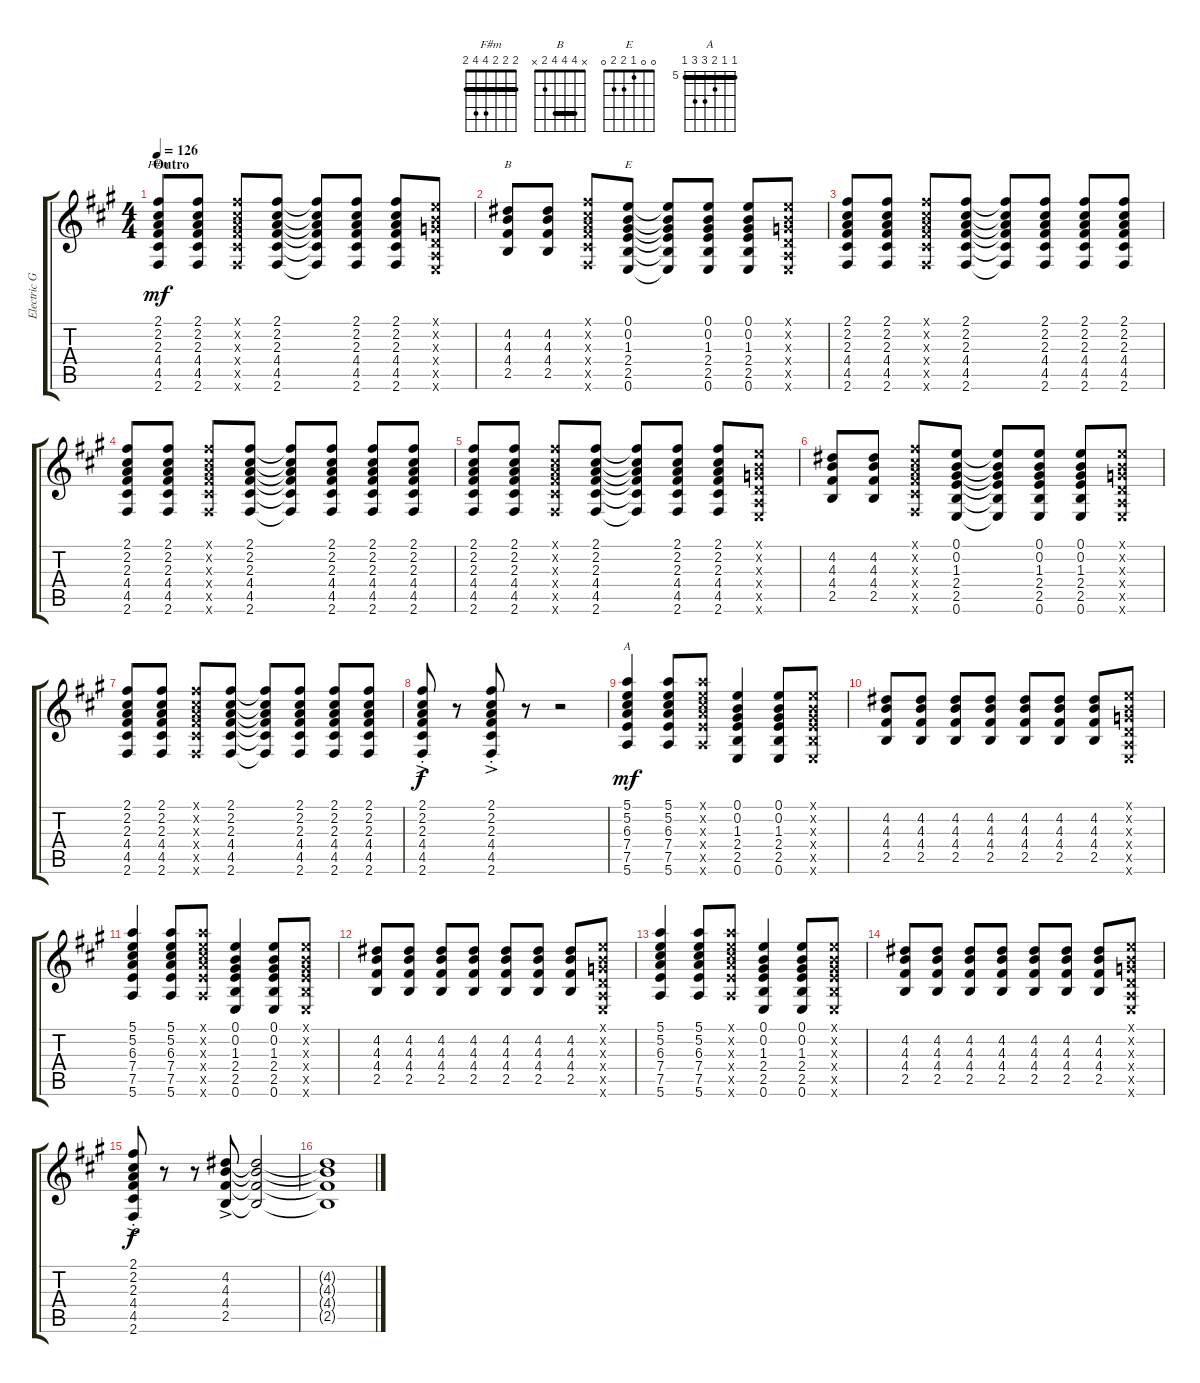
\track ("Electric Guitar 1" "Electric G") {instrument electricguitarclean}
\staff {score tabs}
\tuning (E4 B3 G3 D3 A2 E2) {hide}
\chord ("F#m" 2 2 2 4 4 2) {barre 2}
\chord ("B" x 4 4 4 2 x) {barre 4}
\chord ("E" 0 0 1 2 2 0)
\chord ("A" 5 5 6 7 7 5) {firstfret 5 barre 5}
\ts (4 4)
\section ("" "Outro")
\tempo 126
\clef g2
\ks a
(2.1 2.2 2.3 4.4 4.5 2.6).8{ch "F#m" dy mf} (2.1 2.2 2.3 4.4 4.5 2.6).8 (2.1{x} 2.2{x} 2.3{x} 4.4{x} 4.5{x} 2.6{x}).8 (2.1 2.2 2.3 4.4 4.5 2.6).8 (2.1{t} 2.2{t} 2.3{t} 4.4{t} 4.5{t} 2.6{t}).8 (2.1 2.2 2.3 4.4 4.5 2.6).8 (2.1 2.2 2.3 4.4 4.5 2.6).8 (0.1{x} 0.2{x} 0.3{x} 0.4{x} 0.5{x} 0.6{x}).8 |
(4.2 4.3 4.4 2.5).8{ch "B"} (4.2 4.3 4.4 2.5).8 (2.1{x} 2.2{x} 2.3{x} 4.4{x} 4.5{x} 2.6{x}).8 (0.1 0.2 1.3 2.4 2.5 0.6).8{ch "E"} (0.1{t} 0.2{t} 1.3{t} 2.4{t} 2.5{t} 0.6{t}).8 (0.1 0.2 1.3 2.4 2.5 0.6).8 (0.1 0.2 1.3 2.4 2.5 0.6).8 (0.1{x} 0.2{x} 0.3{x} 0.4{x} 0.5{x} 0.6{x}).8 |
(2.1 2.2 2.3 4.4 4.5 2.6).8 (2.1 2.2 2.3 4.4 4.5 2.6).8 (2.1{x} 2.2{x} 2.3{x} 4.4{x} 4.5{x} 2.6{x}).8 (2.1 2.2 2.3 4.4 4.5 2.6).8 (2.1{t} 2.2{t} 2.3{t} 4.4{t} 4.5{t} 2.6{t}).8 (2.1 2.2 2.3 4.4 4.5 2.6).8 (2.1 2.2 2.3 4.4 4.5 2.6).8 (2.1 2.2 2.3 4.4 4.5 2.6).8 |
(2.1 2.2 2.3 4.4 4.5 2.6).8 (2.1 2.2 2.3 4.4 4.5 2.6).8 (2.1{x} 2.2{x} 2.3{x} 4.4{x} 4.5{x} 2.6{x}).8 (2.1 2.2 2.3 4.4 4.5 2.6).8 (2.1{t} 2.2{t} 2.3{t} 4.4{t} 4.5{t} 2.6{t}).8 (2.1 2.2 2.3 4.4 4.5 2.6).8 (2.1 2.2 2.3 4.4 4.5 2.6).8 (2.1 2.2 2.3 4.4 4.5 2.6).8 |
(2.1 2.2 2.3 4.4 4.5 2.6).8 (2.1 2.2 2.3 4.4 4.5 2.6).8 (2.1{x} 2.2{x} 2.3{x} 4.4{x} 4.5{x} 2.6{x}).8 (2.1 2.2 2.3 4.4 4.5 2.6).8 (2.1{t} 2.2{t} 2.3{t} 4.4{t} 4.5{t} 2.6{t}).8 (2.1 2.2 2.3 4.4 4.5 2.6).8 (2.1 2.2 2.3 4.4 4.5 2.6).8 (0.1{x} 0.2{x} 0.3{x} 0.4{x} 0.5{x} 0.6{x}).8 |
(4.2 4.3 4.4 2.5).8 (4.2 4.3 4.4 2.5).8 (2.1{x} 2.2{x} 2.3{x} 4.4{x} 4.5{x} 2.6{x}).8 (0.1 0.2 1.3 2.4 2.5 0.6).8 (0.1{t} 0.2{t} 1.3{t} 2.4{t} 2.5{t} 0.6{t}).8 (0.1 0.2 1.3 2.4 2.5 0.6).8 (0.1 0.2 1.3 2.4 2.5 0.6).8 (0.1{x} 0.2{x} 0.3{x} 0.4{x} 0.5{x} 0.6{x}).8 |
(2.1 2.2 2.3 4.4 4.5 2.6).8 (2.1 2.2 2.3 4.4 4.5 2.6).8 (2.1{x} 2.2{x} 2.3{x} 4.4{x} 4.5{x} 2.6{x}).8 (2.1 2.2 2.3 4.4 4.5 2.6).8 (2.1{t} 2.2{t} 2.3{t} 4.4{t} 4.5{t} 2.6{t}).8 (2.1 2.2 2.3 4.4 4.5 2.6).8 (2.1 2.2 2.3 4.4 4.5 2.6).8 (2.1 2.2 2.3 4.4 4.5 2.6).8 |
(2.1{ac st} 2.2{ac st} 2.3{ac st} 4.4{ac st} 4.5{ac st} 2.6{ac st}).8{dy f} r.8 (2.1{ac st} 2.2{ac st} 2.3{ac st} 4.4{ac st} 4.5{ac st} 2.6{ac st}).8 r.8 r.2 |
(5.1 5.2 6.3 7.4 7.5 5.6).4{ch "A" dy mf} (5.1 5.2 6.3 7.4 7.5 5.6).8 (5.1{x} 5.2{x} 6.3{x} 7.4{x} 7.5{x} 5.6{x}).8 (0.1 0.2 1.3 2.4 2.5 0.6).4 (0.1 0.2 1.3 2.4 2.5 0.6).8 (0.1{x} 0.2{x} 1.3{x} 2.4{x} 2.5{x} 0.6{x}).8 |
(4.2 4.3 4.4 2.5).8 (4.2 4.3 4.4 2.5).8 (4.2 4.3 4.4 2.5).8 (4.2 4.3 4.4 2.5).8 (4.2 4.3 4.4 2.5).8 (4.2 4.3 4.4 2.5).8 (4.2 4.3 4.4 2.5).8 (0.1{x} 0.2{x} 0.3{x} 0.4{x} 0.5{x} 0.6{x}).8 |
(5.1 5.2 6.3 7.4 7.5 5.6).4 (5.1 5.2 6.3 7.4 7.5 5.6).8 (5.1{x} 5.2{x} 6.3{x} 7.4{x} 7.5{x} 5.6{x}).8 (0.1 0.2 1.3 2.4 2.5 0.6).4 (0.1 0.2 1.3 2.4 2.5 0.6).8 (0.1{x} 0.2{x} 1.3{x} 2.4{x} 2.5{x} 0.6{x}).8 |
(4.2 4.3 4.4 2.5).8 (4.2 4.3 4.4 2.5).8 (4.2 4.3 4.4 2.5).8 (4.2 4.3 4.4 2.5).8 (4.2 4.3 4.4 2.5).8 (4.2 4.3 4.4 2.5).8 (4.2 4.3 4.4 2.5).8 (0.1{x} 0.2{x} 0.3{x} 0.4{x} 0.5{x} 0.6{x}).8 |
(5.1 5.2 6.3 7.4 7.5 5.6).4 (5.1 5.2 6.3 7.4 7.5 5.6).8 (5.1{x} 5.2{x} 6.3{x} 7.4{x} 7.5{x} 5.6{x}).8 (0.1 0.2 1.3 2.4 2.5 0.6).4 (0.1 0.2 1.3 2.4 2.5 0.6).8 (0.1{x} 0.2{x} 1.3{x} 2.4{x} 2.5{x} 0.6{x}).8 |
(4.2 4.3 4.4 2.5).8 (4.2 4.3 4.4 2.5).8 (4.2 4.3 4.4 2.5).8 (4.2 4.3 4.4 2.5).8 (4.2 4.3 4.4 2.5).8 (4.2 4.3 4.4 2.5).8 (4.2 4.3 4.4 2.5).8 (0.1{x} 0.2{x} 0.3{x} 0.4{x} 0.5{x} 0.6{x}).8 |
(2.1{ac st} 2.2{ac st} 2.3{ac st} 4.4{ac st} 4.5{ac st} 2.6{ac st}).8{dy f} r.8 r.8 (4.2{ac} 4.3{ac} 4.4{ac} 2.5{ac}).8 (4.2{t} 4.3{t} 4.4{t} 2.5{t}).2 |
(4.2{t} 4.3{t} 4.4{t} 2.5{t}).1
